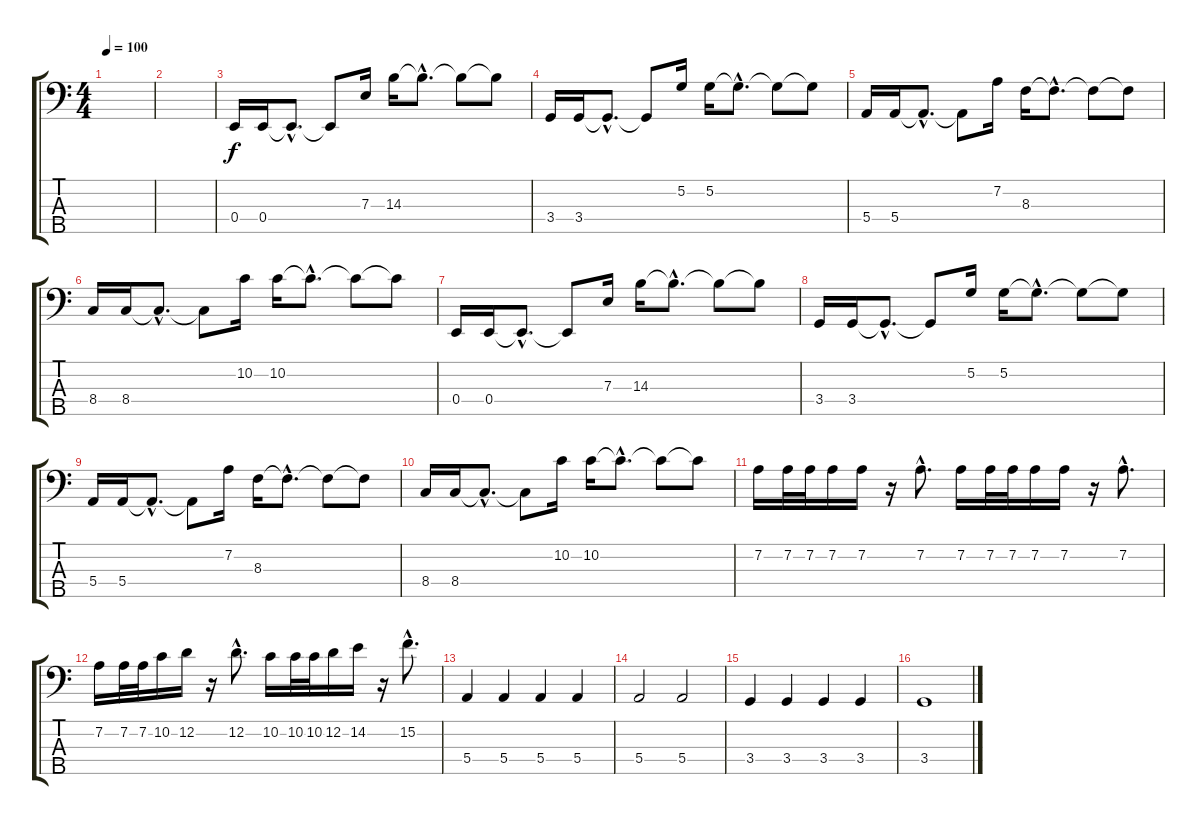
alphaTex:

\track "" {instrument electricbassfinger}
\staff {score tabs}
\tuning (G2 D2 A1 E1 B0) {hide}
\ts (4 4)
\tempo 100
\clef f4
\ks c
|
|
0.4.16 0.4.16 0.4{hac t}.8{d} 0.4{t}.8 7.3.16 14.3.16 14.3{hac t}.8{d} 14.3{t}.8 14.3{t}.8 |
3.4.16 3.4.16 3.4{hac t}.8{d} 3.4{t}.8 5.2.16 5.2.16 5.2{hac t}.8{d} 5.2{t}.8 5.2{t}.8 |
5.4.16 5.4.16 5.4{hac t}.8{d} 5.4{t}.8 7.2.16 8.3.16 8.3{hac t}.8{d} 8.3{t}.8 8.3{t}.8 |
8.4.16 8.4.16 8.4{hac t}.8{d} 8.4{t}.8 10.2.16 10.2.16 10.2{hac t}.8{d} 10.2{t}.8 10.2{t}.8 |
0.4.16 0.4.16 0.4{hac t}.8{d} 0.4{t}.8 7.3.16 14.3.16 14.3{hac t}.8{d} 14.3{t}.8 14.3{t}.8 |
3.4.16 3.4.16 3.4{hac t}.8{d} 3.4{t}.8 5.2.16 5.2.16 5.2{hac t}.8{d} 5.2{t}.8 5.2{t}.8 |
5.4.16 5.4.16 5.4{hac t}.8{d} 5.4{t}.8 7.2.16 8.3.16 8.3{hac t}.8{d} 8.3{t}.8 8.3{t}.8 |
8.4.16 8.4.16 8.4{hac t}.8{d} 8.4{t}.8 10.2.16 10.2.16 10.2{hac t}.8{d} 10.2{t}.8 10.2{t}.8 |
7.2.16 7.2.32 7.2.32 7.2.16 7.2.16 r.16 7.2{hac}.8{d} 7.2.16 7.2.32 7.2.32 7.2.16 7.2.16 r.16 7.2{hac}.8{d} |
7.2.16 7.2.32 7.2.32 10.2.16 12.2.16 r.16 12.2{hac}.8{d} 10.2.16 10.2.32 10.2.32 12.2.16 14.2.16 r.16 15.2{hac}.8{d} |
5.4.4 5.4.4 5.4.4 5.4.4 |
5.4.2 5.4.2 |
3.4.4 3.4.4 3.4.4 3.4.4 |
3.4.1
